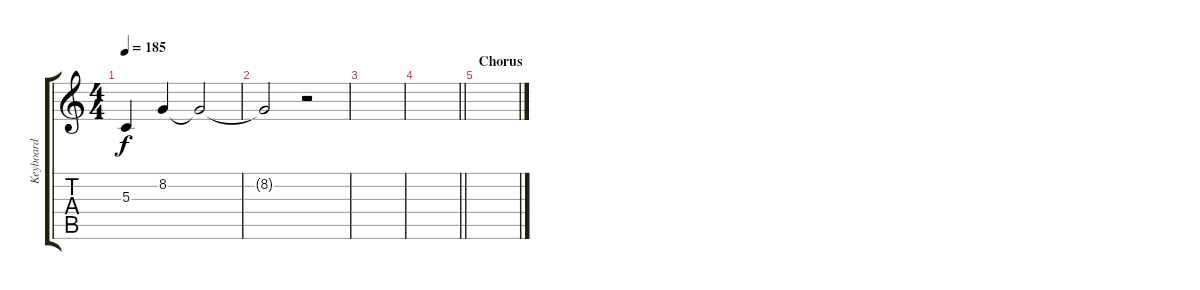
\track ("Keyboard" "Keyboard") {instrument synthstrings1}
\staff {score tabs}
\tuning (E4 B3 G3 D3 A2 E2) {hide}
\ts (4 4)
\tempo 185
\clef g2
\ks c
5.3.4{dy f} 8.2.4 8.2{t}.2 |
8.2{t}.2 r.2 |
|
\barLineRight lightlight
|
\section ("" "Chorus")
